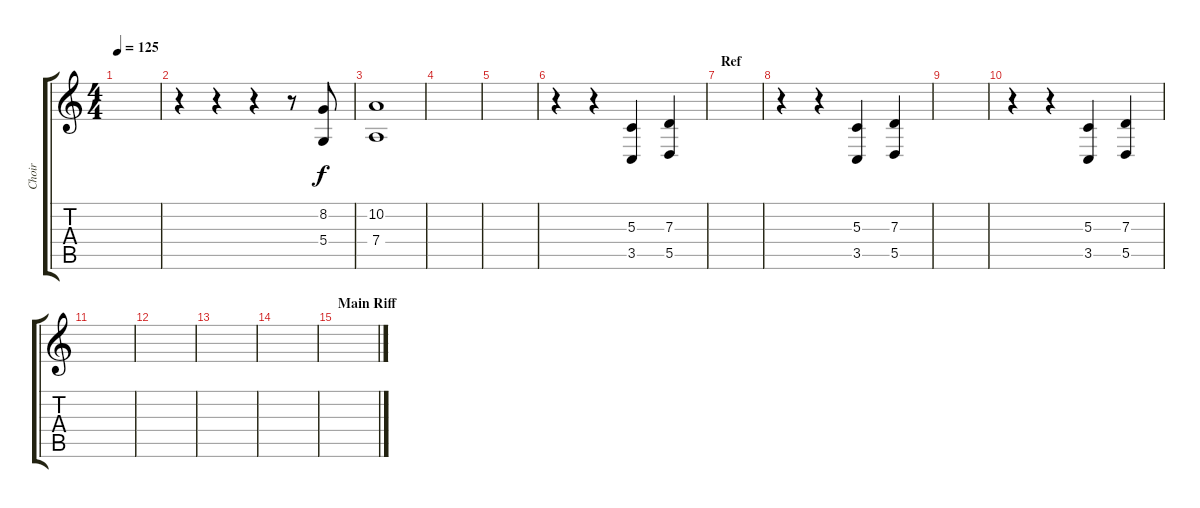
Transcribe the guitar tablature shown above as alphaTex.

\track ("Choir" "Choir") {instrument stringensemble1}
\staff {score tabs}
\tuning (E4 B3 G3 D3 A2 E2) {hide}
\ts (4 4)
\tempo 125
\clef g2
\ks c
|
r.4 r.4 r.4 r.8 (8.2 5.4).8 |
(10.2 7.4).1 |
|
|
r.4 r.4 (5.3 3.5).4 (7.3 5.5).4 |
\section ("" "Ref")
|
r.4 r.4 (5.3 3.5).4 (7.3 5.5).4 |
|
r.4 r.4 (5.3 3.5).4 (7.3 5.5).4 |
|
|
|
|
\section ("" "Main Riff")
